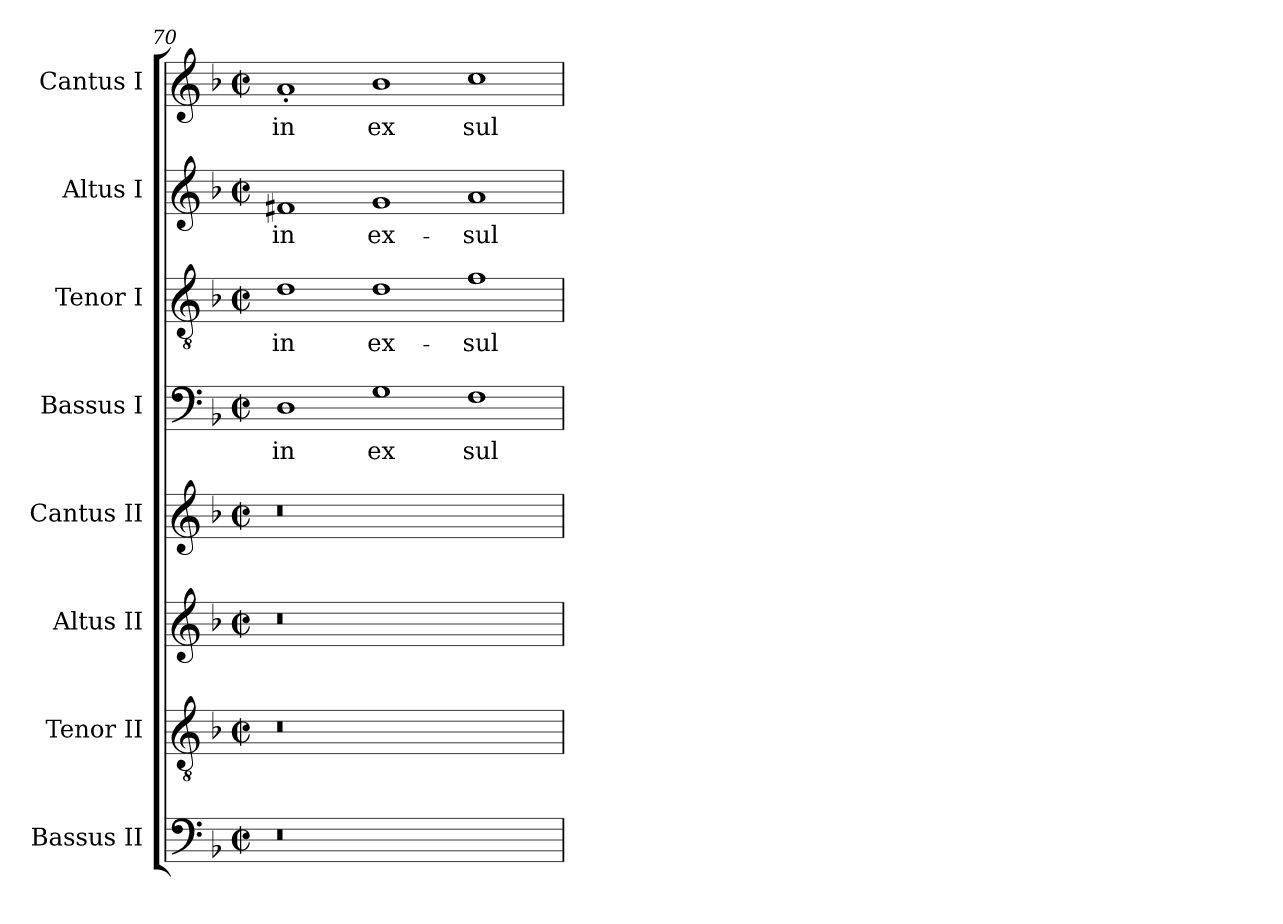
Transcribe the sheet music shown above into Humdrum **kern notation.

**kern	**kern	**kern	**kern	**kern	**text	**kern	**text	**kern	**text	**kern	**text
*part8	*part7	*part6	*part5	*part4	*part4	*part3	*part3	*part2	*part2	*part1	*part1
*staff8	*staff7	*staff6	*staff5	*staff4	*staff4	*staff3	*staff3	*staff2	*staff2	*staff1	*staff1
*I"Bassus II	*I"Tenor II	*I"Altus II	*I"Cantus II	*I"Bassus I	*	*I"Tenor I	*	*I"Altus I	*	*I"Cantus I	*
*I'Bassus II	*I'Tenor II	*I'Altus II	*I'Cantus II	*I'Bassus I	*	*I'Tenor I	*	*I'Altus I	*	*I'Cantus I	*
*clefF4	*clefGv2	*clefG2	*clefG2	*clefF4	*	*clefGv2	*	*clefG2	*	*clefG2	*
*k[b-]	*k[b-]	*k[b-]	*k[b-]	*k[b-]	*	*k[b-]	*	*k[b-]	*	*k[b-]	*
*F:	*F:	*F:	*F:	*F:	*	*F:	*	*F:	*	*F:	*
*M2/2	*M2/2	*M2/2	*M2/2	*M2/2	*	*M2/2	*	*M2/2	*	*M2/2	*
*met(c|)	*met(c|)	*met(c|)	*met(c|)	*met(c|)	*	*met(c|)	*	*met(c|)	*	*met(c|)	*
=70	=70	=70	=70	=70	=70	=70	=70	=70	=70	=70	=70
!	!	!	!	!	!LO:LY:b:cj	!	!LO:LY:b:cj	!	!LO:LY:b:cj	!	!LO:LY:b:cj
0.r	0.r	0.r	0.r	1D	in	1d	in	1f#X	in	1a'>	in
!	!	!	!	!	!LO:LY:b:cj	!	!LO:LY:b:cj	!	!LO:LY:b:cj	!	!LO:LY:b:cj
.	.	.	.	1G	ex	1d	ex-	1g	ex-	1b-	ex
!	!	!	!	!	!LO:LY:b:cj	!	!LO:LY:b:cj	!	!LO:LY:b:cj	!	!LO:LY:b:cj
.	.	.	.	1F	sul	1f	-sul-	1a	-sul-	1cc	sul
=	=	=	=	=	=	=	=	=	=	=	=
*-	*-	*-	*-	*-	*-	*-	*-	*-	*-	*-	*-
